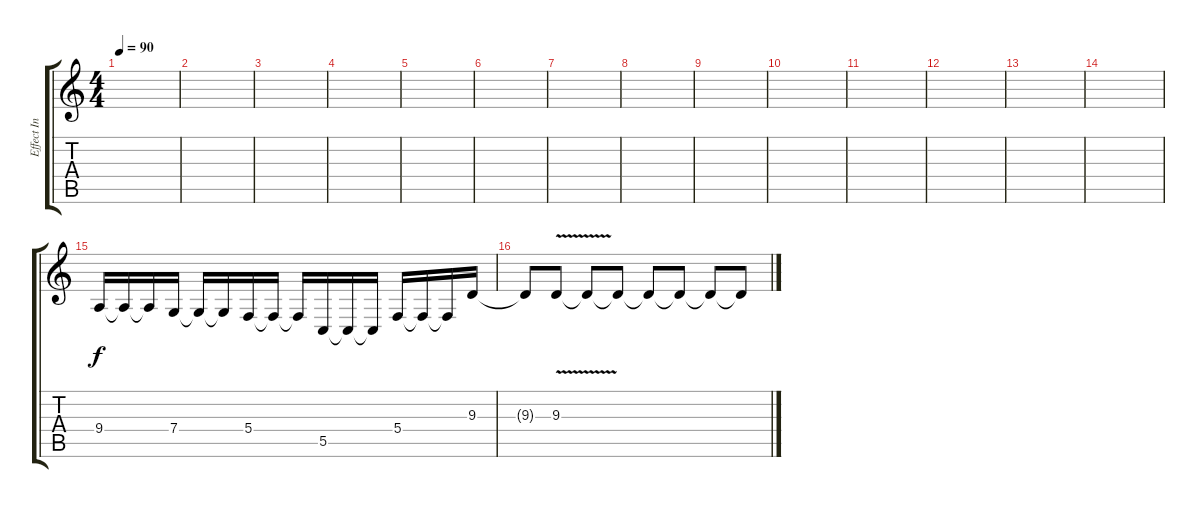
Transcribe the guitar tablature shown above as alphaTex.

\track ("Effect In D " "Effect In ") {instrument violin}
\staff {score tabs}
\tuning (D4 A3 F3 C3 G2 D2) {hide}
\ts (4 4)
\tempo 90
\clef g2
\ks c
|
|
|
|
|
|
|
|
|
|
|
|
|
|
9.4.16 9.4{t}.16 9.4{t}.16 7.4.16 7.4{t}.16 7.4{t}.16 5.4.16 5.4{t}.16 5.4{t}.16 5.5.16 5.5{t}.16 5.5{t}.16 5.4.16 5.4{t}.16 5.4{t}.16 9.3.16 |
9.3{t}.8 9.3{v}.8 9.3{t}.8 9.3{t}.8 9.3{t}.8 9.3{t}.8 9.3{t}.8 9.3{t}.8
